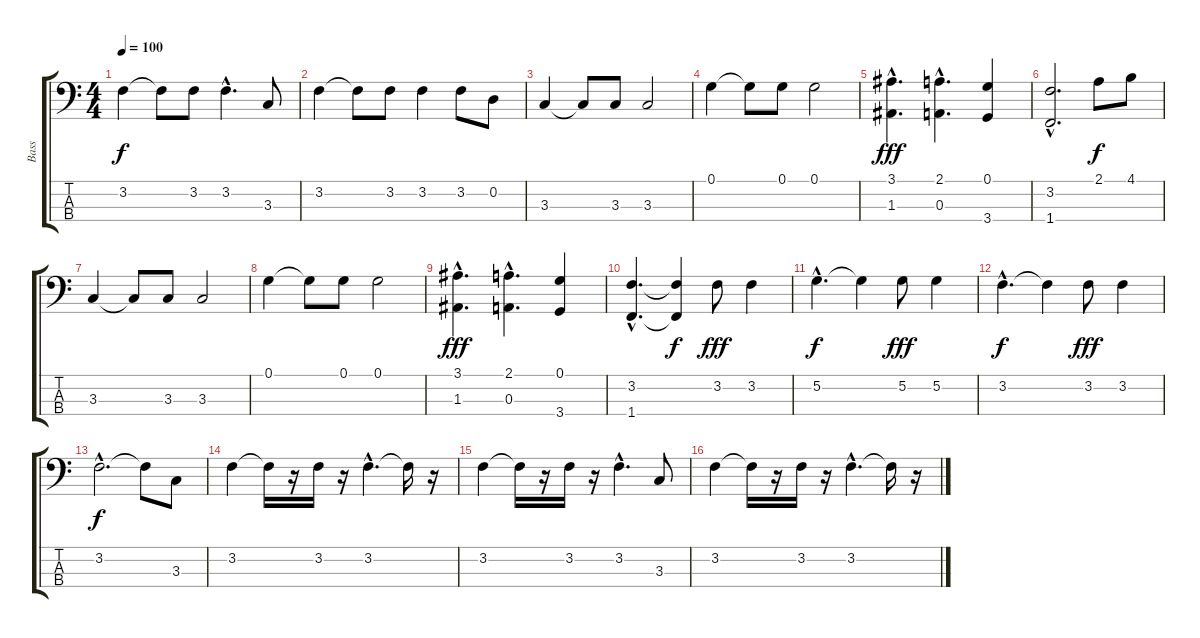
\track ("Bass " "Bass ") {instrument electricbassfinger}
\staff {score tabs}
\tuning (G2 D2 A1 E1) {hide}
\ts (4 4)
\tempo 100
\clef f4
\ks c
3.2.4{dy f} 3.2{t}.8 3.2.8 3.2{hac}.4{d} 3.3.8 |
3.2.4 3.2{t}.8 3.2.8 3.2.4 3.2.8 0.2.8 |
3.3.4 3.3{t}.8 3.3.8 3.3.2 |
0.1.4 0.1{t}.8 0.1.8 0.1.2 |
(3.1{hac} 1.3{hac}).4{d dy fff} (2.1{hac} 0.3{hac}).4{d} (0.1 3.4).4 |
(3.2{hac} 1.4{hac}).2{d} 2.1.8{dy f} 4.1.8 |
3.3.4 3.3{t}.8 3.3.8 3.3.2 |
0.1.4 0.1{t}.8 0.1.8 0.1.2 |
(3.1{hac} 1.3{hac}).4{d dy fff} (2.1{hac} 0.3{hac}).4{d} (0.1 3.4).4 |
(3.2{hac} 1.4{hac}).4{d} (3.2{t} 1.4{t}).4{dy f} 3.2.8{dy fff} 3.2.4 |
5.2{hac}.4{d dy f} 5.2{t}.4 5.2.8{dy fff} 5.2.4 |
3.2{hac}.4{d dy f} 3.2{t}.4 3.2.8{dy fff} 3.2.4 |
3.2{hac}.2{d dy f} 3.2{t}.8 3.3.8 |
3.2.4 3.2{t}.16 r.16 3.2.16 r.16 3.2{hac}.4{d} 3.2{t}.16 r.16 |
3.2.4 3.2{t}.16 r.16 3.2.16 r.16 3.2{hac}.4{d} 3.3.8 |
3.2.4 3.2{t}.16 r.16 3.2.16 r.16 3.2{hac}.4{d} 3.2{t}.16 r.16
